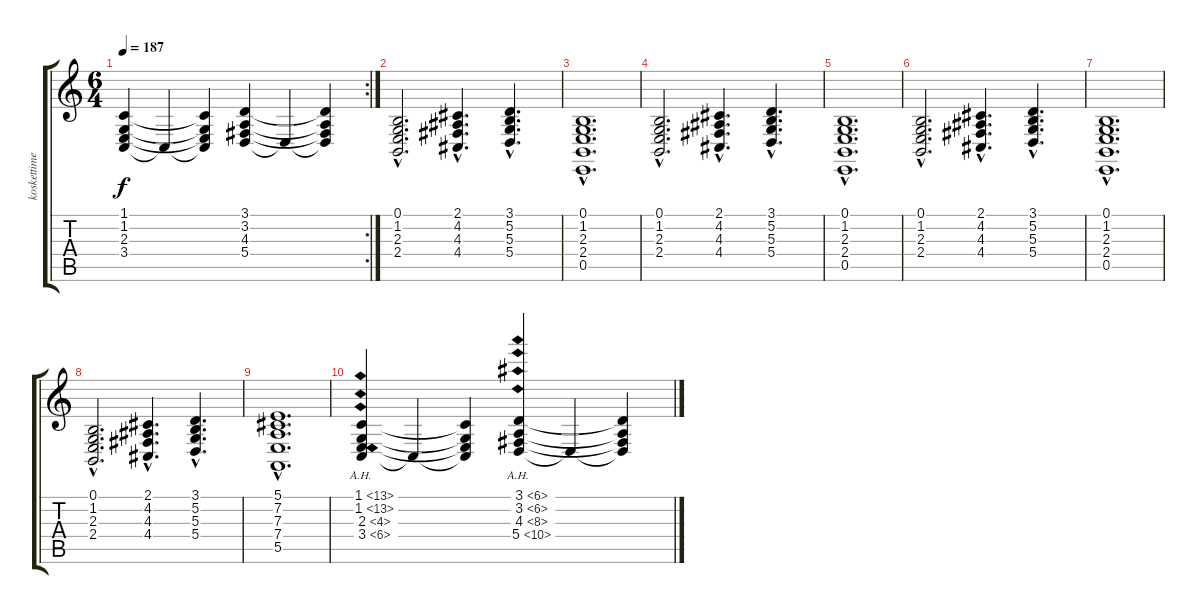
\track ("koskettimet 3" "koskettime") {instrument choiraahs}
\staff {score tabs}
\tuning (B3 Gb3 D3 A2 E2 B1) {hide}
\rc 2
\ts (6 4)
\tempo 187
\clef g2
\ks c
(1.1 1.2 2.3 3.4).4{dy f} 3.4{t}.4 (1.1{t} 1.2{t} 2.3{t} 3.4{t}).4 (3.1 3.2 4.3 5.4).4 5.4{t}.4 (3.1{t} 3.2{t} 4.3{t} 5.4{t}).4 |
(0.1{hac} 1.2{hac} 2.3{hac} 2.4{hac}).2{d} (2.1{hac} 4.2{hac} 4.3{hac} 4.4{hac}).4{d} (3.1{hac} 5.2{hac} 5.3{hac} 5.4{hac}).4{d} |
(0.1{hac} 1.2{hac} 2.3{hac} 2.4{hac} 0.5{hac}).1{d} |
(0.1{hac} 1.2{hac} 2.3{hac} 2.4{hac}).2{d} (2.1{hac} 4.2{hac} 4.3{hac} 4.4{hac}).4{d} (3.1{hac} 5.2{hac} 5.3{hac} 5.4{hac}).4{d} |
(0.1{hac} 1.2{hac} 2.3{hac} 2.4{hac} 0.5{hac}).1{d} |
(0.1{hac} 1.2{hac} 2.3{hac} 2.4{hac}).2{d} (2.1{hac} 4.2{hac} 4.3{hac} 4.4{hac}).4{d} (3.1{hac} 5.2{hac} 5.3{hac} 5.4{hac}).4{d} |
(0.1{hac} 1.2{hac} 2.3{hac} 2.4{hac} 0.5{hac}).1{d} |
(0.1{hac} 1.2{hac} 2.3{hac} 2.4{hac}).2{d} (2.1{hac} 4.2{hac} 4.3{hac} 4.4{hac}).4{d} (3.1{hac} 5.2{hac} 5.3{hac} 5.4{hac}).4{d} |
(5.1{hac} 7.2{hac} 7.3{hac} 7.4{hac} 5.5{hac}).1{d} |
(1.1{ah 12} 1.2{ah 12} 2.3{ah 2} 3.4{ah 3}).4 3.4{t}.4 (1.1{t} 1.2{t} 2.3{t} 3.4{t}).4 (3.1{ah 3} 3.2{ah 3} 4.3{ah 4} 5.4{ah 5}).4 5.4{t}.4 (3.1{t} 3.2{t} 4.3{t} 5.4{t}).4
